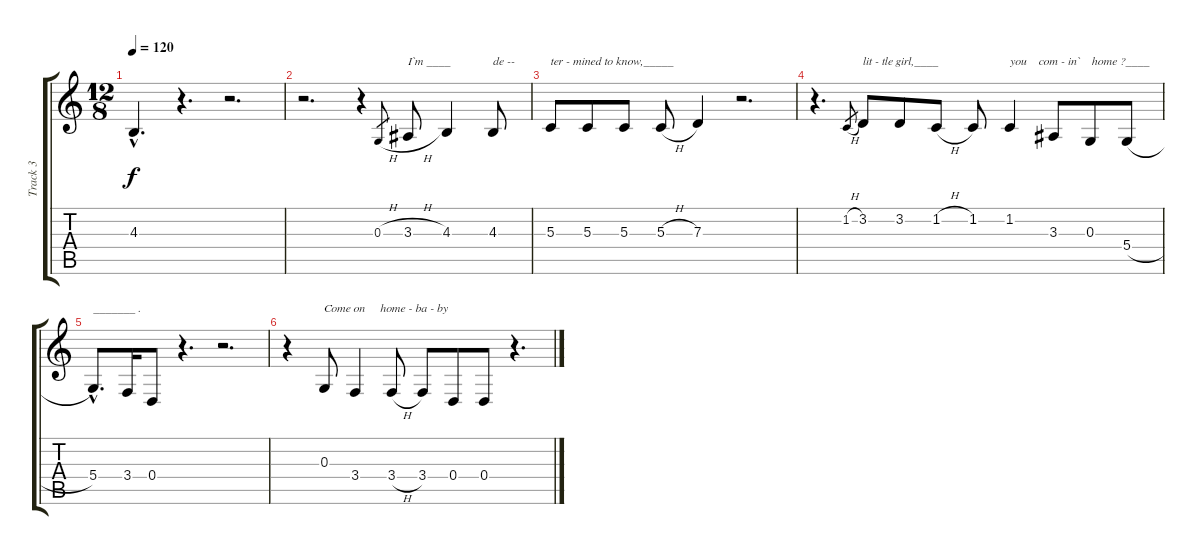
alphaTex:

\track ("Track 3" "Track 3") {instrument flute}
\staff {score tabs}
\tuning (E4 B3 G3 D3 A2 E2) {hide}
\ts (12 8)
\tempo 120
\clef g2
\ks c
4.3{hac}.4{d dy f} r.4{d} r.2{d} |
r.2{d} r.4 0.3{h}.8{gr} 3.3{h}.8{txt "I`m ____"} 4.3.4 4.3.8{txt "de --"} |
5.3.8{txt "ter - mined to know,_____"} 5.3.8 5.3.8 5.3{h}.8 7.3.4 r.2{d} |
r.4{d} 1.2{h}.8{gr} 3.2.8{txt "lit - tle girl,____                               "} 3.2.8 1.2{h}.8 1.2.8 1.2.4{txt "you    com - in`    home ?____"} 3.3.8 0.3.8 5.4{h}.8 |
5.4{hac}.8{d txt "_______ ."} 3.4.16 0.4.8 r.4{d} r.2{d} |
r.4 0.3.8{txt "Come on     home - ba - by"} 3.4.4 3.4{h}.8 3.4.8 0.4.8 0.4.8 r.4{d}
